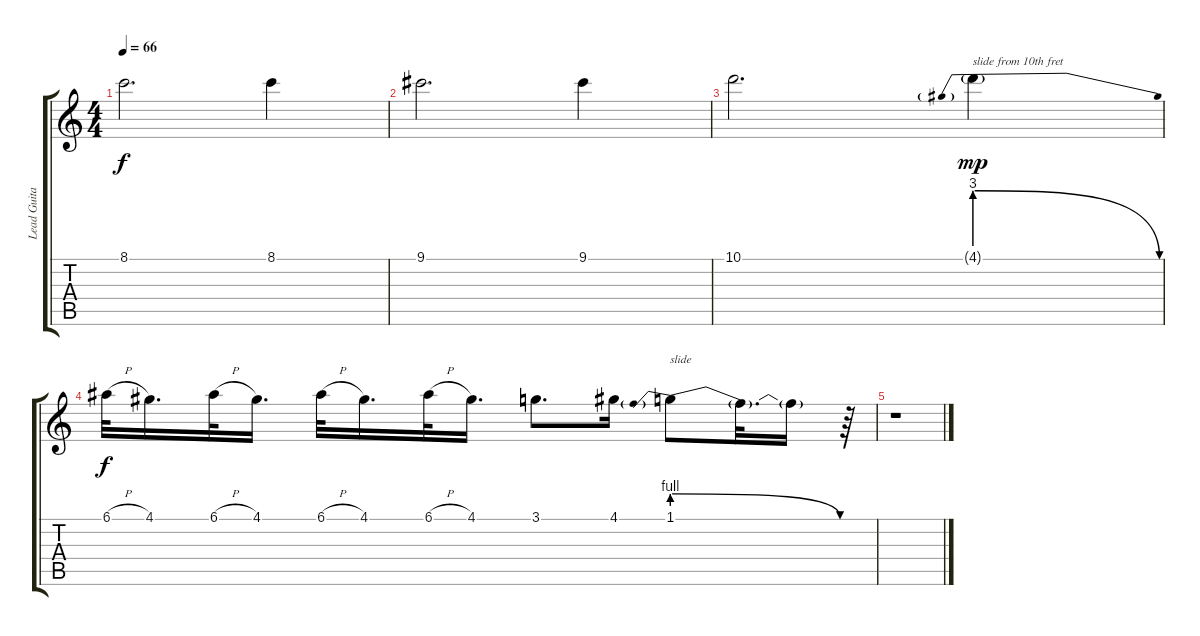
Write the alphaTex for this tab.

\track ("Lead Guitar" "Lead Guita") {instrument distortionguitar}
\staff {score tabs}
\tuning (E4 B3 G3 D3 A2 E2) {hide}
\ts (4 4)
\tempo 66
\clef g2
\ks c
8.1.2{d dy f volume 10} 8.1.4 |
9.1.2{d} 9.1.4 |
10.1.2{d} 4.1{be (prebendrelease 0 12 60 0) g}.4{txt "slide from 10th fret" dy mp} |
6.1{h}.32{dy f} 4.1.16{d} 6.1{h}.32{volume 8} 4.1.16{d} 6.1{h}.32{volume 6} 4.1.16{d} 6.1{h}.32{volume 4} 4.1.16{d} 3.1.8{d volume 12} 4.1.16 1.1{be (prebendrelease 0 4 60 0)}.8{txt "slide"} 1.1{t}.32{d} 1.1{t}.16 r.64 |
r.1
